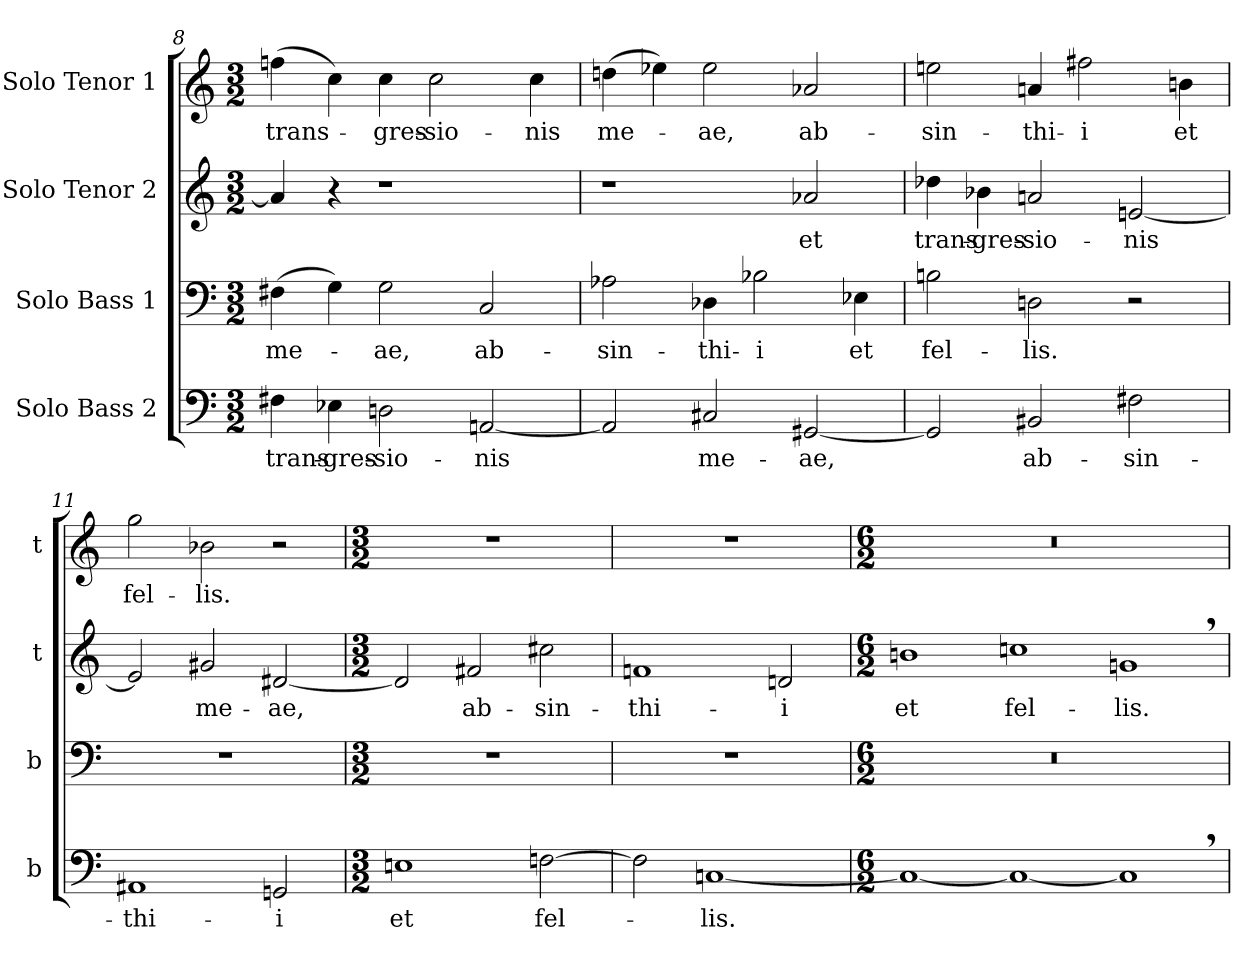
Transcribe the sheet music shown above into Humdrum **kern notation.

**kern	**text	**kern	**text	**kern	**text	**kern	**text
*part4	*part4	*part3	*part3	*part2	*part2	*part1	*part1
*staff4	*staff4	*staff3	*staff3	*staff2	*staff2	*staff1	*staff1
*I"Solo Bass 2	*	*I"Solo Bass 1	*	*I"Solo Tenor 2	*	*I"Solo Tenor 1	*
*I'b	*	*I'b	*	*I't	*	*I't	*
*clefF4	*	*clefF4	*	*clefG2	*	*clefG2	*
*	*	*	*	*ITrd7c12	*	*ITrd7c12	*
*k[]	*	*k[]	*	*k[]	*	*k[]	*
*C:	*	*C:	*	*C:	*	*C:	*
*M3/2	*	*M3/2	*	*M3/2	*	*M3/2	*
=8	=8	=8	=8	=8	=8	=8	=8
4F#X	trans-	(4F#X	me-	4A]	.	(4fn	trans-
4E-X	-gres-	4G)	.	4r	.	4c)	.
2Dn	-sio-	2G	-ae,	1r	.	4c	-gres-
.	.	.	.	.	.	2c	-sio-
[2AAn	-nis	2C	ab-	.	.	.	.
.	.	.	.	.	.	4c	-nis
=9	=9	=9	=9	=9	=9	=9	=9
2AAn]	.	2A-X	-sin-	1r	.	(4dn	me-
.	.	.	.	.	.	4e-X)	.
2C#X	me-	4D-X	-thi-	.	.	2e-	-ae,
.	.	2B-X	-i	.	.	.	.
[2GG#X	-ae,	.	.	2A-X	et	2A-X	ab-
.	.	4E-X	et	.	.	.	.
=10	=10	=10	=10	=10	=10	=10	=10
2GG#]	.	2Bn	fel-	4d-X	trans-	2en	-sin-
.	.	.	.	4B-X	-gres-	.	.
2BB#X	ab-	2Dn	-lis.	2An	-sio-	4An	-thi-
.	.	.	.	.	.	2f#X	-i
2F#X	-sin-	2r	.	[2En	-nis	.	.
.	.	.	.	.	.	4Bn	et
=11	=11	=11	=11	=11	=11	=11	=11
1AA#X	-thi-	2%3r	.	2En]	.	2g	fel-
.	.	.	.	2G#X	me-	2B-X	-lis.
2GGn	-i	.	.	[2D#X	-ae,	2r	.
=12	=12	=12	=12	=12	=12	=12	=12
*M3/2	*	*M3/2	*	*M3/2	*	*M3/2	*
1En	et	2%3r	.	2D#]	.	2%3r	.
.	.	.	.	2F#X	ab-	.	.
[2Fn	fel-	.	.	2c#X	-sin-	.	.
=13	=13	=13	=13	=13	=13	=13	=13
2F]	.	2%3r	.	1Fn	-thi-	2%3r	.
[1Cn	-lis.	.	.	.	.	.	.
.	.	.	.	2Dn	-i	.	.
=14	=14	=14	=14	=14	=14	=14	=14
*M6/2	*	*M6/2	*	*M6/2	*	*M6/2	*
1C_	.	1%3r	.	1Bn	et	1%3r	.
1C_	.	.	.	1cn	fel-	.	.
1C,]	.	.	.	1Gn,	-lis.	.	.
=	=	=	=	=	=	=	=
*-	*-	*-	*-	*-	*-	*-	*-
